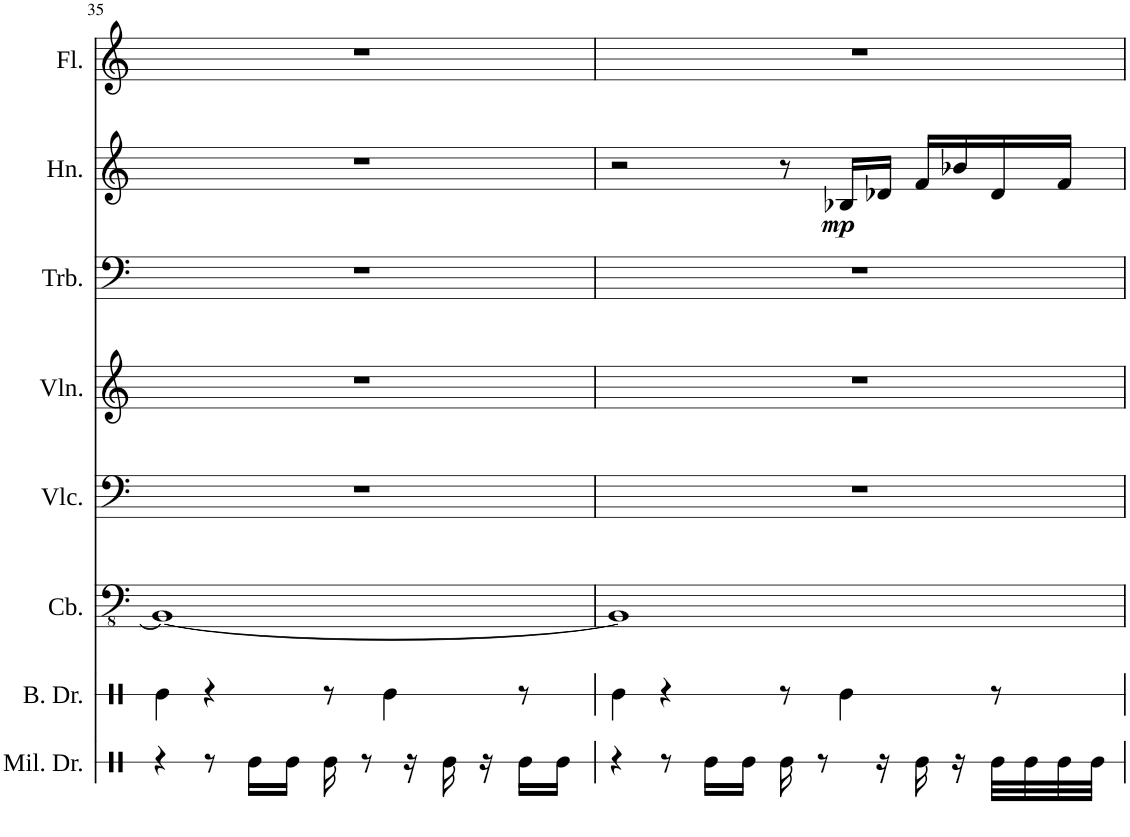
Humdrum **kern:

**kern	**kern	**kern	**kern	**kern	**kern	**kern	**dynam	**kern
*part8	*part7	*part6	*part5	*part4	*part3	*part2	*part2	*part1
*staff8	*staff7	*staff6	*staff5	*staff4	*staff3	*staff2	*staff2	*staff1
*I"Military Drum	*I"Bass Drum	*I"Double Bass	*I"Violoncello	*I"Violin	*I"Trombone	*I"Horn	*	*I"Flute
*I'Mil. Dr.	*I'B. Dr.	*	*I'Vlc.	*I'Vln.	*I'Trb.	*I'Hn.	*	*I'Fl.
!!LO:PB:g=z
*clefX	*clefX	*clefFv4	*clefF4	*clefG2	*clefF4	*clefG2	*	*clefG2
*	*	*ITrd7c12	*	*	*	*ITrd4c7	*	*
*k[]	*k[]	*k[]	*k[]	*k[]	*k[]	*k[]	*	*k[]
*M4/4	*M4/4	*M4/4	*M4/4	*M4/4	*M4/4	*M4/4	*	*M4/4
=35	=35	=35	=35	=35	=35	=35	=35	=35
4r	4Re\	1BBB-_	1r	1r	1r	1r	.	1r
8r	4r	.	.	.	.	.	.	.
16Re\LL	.	.	.	.	.	.	.	.
16Re\JJ	.	.	.	.	.	.	.	.
16Re\	8r	.	.	.	.	.	.	.
8r	.	.	.	.	.	.	.	.
.	4Re\	.	.	.	.	.	.	.
16r	.	.	.	.	.	.	.	.
16Re\	.	.	.	.	.	.	.	.
16r	.	.	.	.	.	.	.	.
16Re\LL	8r	.	.	.	.	.	.	.
16Re\JJ	.	.	.	.	.	.	.	.
=36	=36	=36	=36	=36	=36	=36	=36	=36
4r	4Re\	1BBB-]	1r	1r	1r	2r	.	1r
8r	4r	.	.	.	.	.	.	.
16Re\LL	.	.	.	.	.	.	.	.
16Re\JJ	.	.	.	.	.	.	.	.
16Re\	8r	.	.	.	.	8r	.	.
8r	.	.	.	.	.	.	.	.
!	!	!	!	!	!	!	!LO:DY:b	!
.	4Re\	.	.	.	.	16B-X/LL	mp	.
16r	.	.	.	.	.	16d-X/JJ	.	.
16Re\	.	.	.	.	.	16f/LL	.	.
16r	.	.	.	.	.	16b-X/	.	.
32Re\LLL	8r	.	.	.	.	16d-/	.	.
32Re\	.	.	.	.	.	.	.	.
32Re\	.	.	.	.	.	16f/JJ	.	.
32Re\JJJ	.	.	.	.	.	.	.	.
=	=	=	=	=	=	=	=	=
*-	*-	*-	*-	*-	*-	*-	*-	*-
